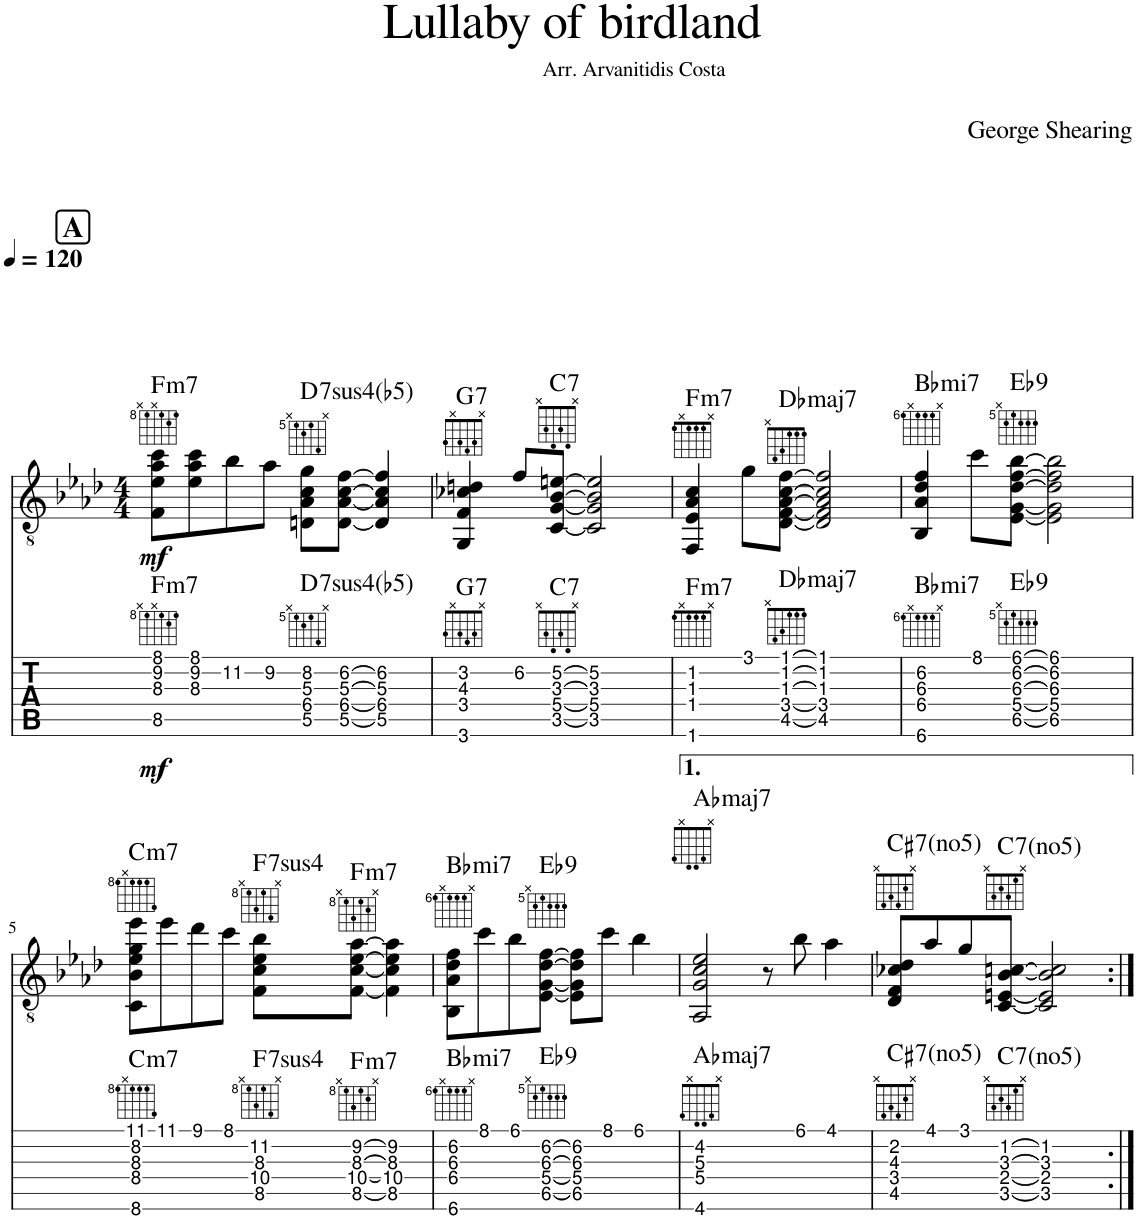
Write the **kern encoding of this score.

**kern	**kern	**dynam	**harte
*part1	*part1	*part1	*part1
*staff2	*staff1	*staff1/2	*
*I"Steel Guitar	*	*	*
*stria6	*	*	*
*	*clefGv2	*	*
*k[b-e-a-d-]	*k[b-e-a-d-]	*	*
*M4/4	*M4/4	*	*
*MM120	*MM120	*	*
!!LO:REH:place=s1:a:B:cj:fs=14:t=A
=1	=1	=1	=1
!	!	!LO:DY:b=2	!
!	!	!LO:DY:n=1:b	!LO:H:n=1:kt=m7
!	!	!	!LO:H:n=2:kt=m7
8F\ 8e-\ 8a-\ 8cc\L	8F\ 8e-\ 8a-\ 8cc\L	mf mf	F:min7 F:min7
8e-\ 8a-\ 8cc\J	8e-\ 8a-\ 8cc\	.	.
8b-L	8b-\	.	.
8a-J	8a-\J	.	.
!	!	!	!LO:H:n=1:kt=74
!	!	!	!LO:H:n=2:kt=74
8Dn\ 8A-\ 8c\ 8g\L	8Dn\ 8A-\ 8c\ 8g\L	.	D:(1,4,b5,7) D:(1,4,b5,7)
[8D\ [8A-\ [8c\ [8f\J	[8D\ [8A-\ [8c\ [8f\J	.	.
4D] 4A-] 4c] 4f]	4D/] 4A-/] 4c/] 4f/]	.	.
=2	=2	=2	=2
!	!	!	!LO:H:n=1:kt=7
!	!	!	!LO:H:n=2:kt=7
4GG 4F 4c-X 4dn	4GG/ 4F/ 4c-X/ 4dn/	.	G:7 G:7
8fL	8f/L	.	.
!	!	!	!LO:H:n=1:kt=7
!	!	!	!LO:H:n=2:kt=7
[8C\ [8G\ [8B-\ [8en\J	[8C/ [8G/ [8B-/ [8en/J	.	C:7 C:7
2C] 2G] 2B-] 2e]	2C/] 2G/] 2B-/] 2e/]	.	.
=3	=3	=3	=3
!	!	!	!LO:H:n=1:kt=m7
!	!	!	!LO:H:n=2:kt=m7
4FF 4E- 4A- 4c	4FF/ 4E-/ 4A-/ 4c/	.	F:min7 F:min7
8gL	8g\L	.	.
!	!	!	!LO:H:n=1:kt=maj7
!	!	!	!LO:H:n=2:kt=maj7
[8D-\ [8F\ [8A-\ [8c\ [8f\J	[8D-\ [8F\ [8A-\ [8c\ [8f\J	.	Db:maj7 Db:maj7
2D-] 2F] 2A-] 2c] 2f]	2D-/] 2F/] 2A-/] 2c/] 2f/]	.	.
=4	=4	=4	=4
!	!	!	!LO:H:n=1:kt=mi7
!	!	!	!LO:H:n=2:kt=mi7
4BB- 4A- 4d- 4f	4BB-/ 4A-/ 4d-/ 4f/	.	Bb:min7 Bb:min7
8ccL	8cc\L	.	.
!	!	!	!LO:H:n=1:kt=9
!	!	!	!LO:H:n=2:kt=9
[8E-\ [8G\ [8d-\ [8f\ [8b-\J	[8E-\ [8G\ [8d-\ [8f\ [8b-\J	.	Eb:9 Eb:9
2E-] 2G] 2d-] 2f] 2b-]	2E-\] 2G\] 2d-\] 2f\] 2b-\]	.	.
!!LO:LB:g=z
=5	=5	=5	=5
!	!	!	!LO:H:n=1:kt=m7
!	!	!	!LO:H:n=2:kt=m7
8C\ 8B-\ 8e-\ 8g\ 8ee-\L	8C\ 8B-\ 8e-\ 8g\ 8ee-\L	.	C:min7 C:min7
8ee-J	8ee-\	.	.
8dd-L	8dd-\	.	.
8ccJ	8cc\J	.	.
!	!	!	!LO:H:n=1:kt=74
!	!	!	!LO:H:n=2:kt=74
8F\ 8c\ 8e-\ 8b-\L	8F\ 8c\ 8e-\ 8b-\L	.	F:sus4(7) F:sus4(7)
!	!	!	!LO:H:n=1:kt=m7
!	!	!	!LO:H:n=2:kt=m7
[8F\ [8c\ [8e-\ [8a-\J	[8F\ [8c\ [8e-\ [8a-\J	.	F:min7 F:min7
4F] 4c] 4e-] 4a-]	4F\] 4c\] 4e-\] 4a-\]	.	.
=6	=6	=6	=6
!	!	!	!LO:H:n=1:kt=mi7
!	!	!	!LO:H:n=2:kt=mi7
8BB-\ 8A-\ 8d-\ 8f\L	8BB-\ 8A-\ 8d-\ 8f\L	.	Bb:min7 Bb:min7
8ccJ	8cc\	.	.
8b-L	8b-\	.	.
!	!	!	!LO:H:n=1:kt=9
!	!	!	!LO:H:n=2:kt=9
[8E-\ [8G\ [8d-\ [8f\J	[8E-\ [8G\ [8d-\ [8f\J	.	Eb:9 Eb:9
8E-]\ 8G]\ 8d-]\ 8f]\L	8E-\] 8G\] 8d-\] 8f\]L	.	.
8ccJ	8cc\J	.	.
4b-	4b-\	.	.
=7	=7	=7	=7
!	!	!	!LO:H:n=1:kt=maj7
!	!	!	!LO:H:n=2:kt=maj7
2AA- 2G 2c 2e-	2AA-/ 2G/ 2c/ 2e-/	.	Ab:maj7 Ab:maj7
8r	8r	.	.
8b-	8b-\	.	.
4a-	4a-\	.	.
=8	=8	=8	=8
!	!	!	!LO:H:n=1:kt=7
!	!	!	!LO:H:n=2:kt=7
8D-\ 8F\ 8c-X\ 8d-\L	8D-/ 8F/ 8c-X/ 8d-/L	.	C#:7(*5) C#:7(*5)
8a-J	8a-/	.	.
8gL	8g/	.	.
!	!	!	!LO:H:n=1:kt=7
!	!	!	!LO:H:n=2:kt=7
[8C\ [8En\ [8B-\ [8cn\J	[8C/ [8En/ [8B-/ [8cn/J	.	C:7(*5) C:7(*5)
2C] 2E] 2B-] 2c]	2C/] 2E/] 2B-/] 2c/]	.	.
=:|!	=:|!	=:|!	=:|!
*-	*-	*-	*-
